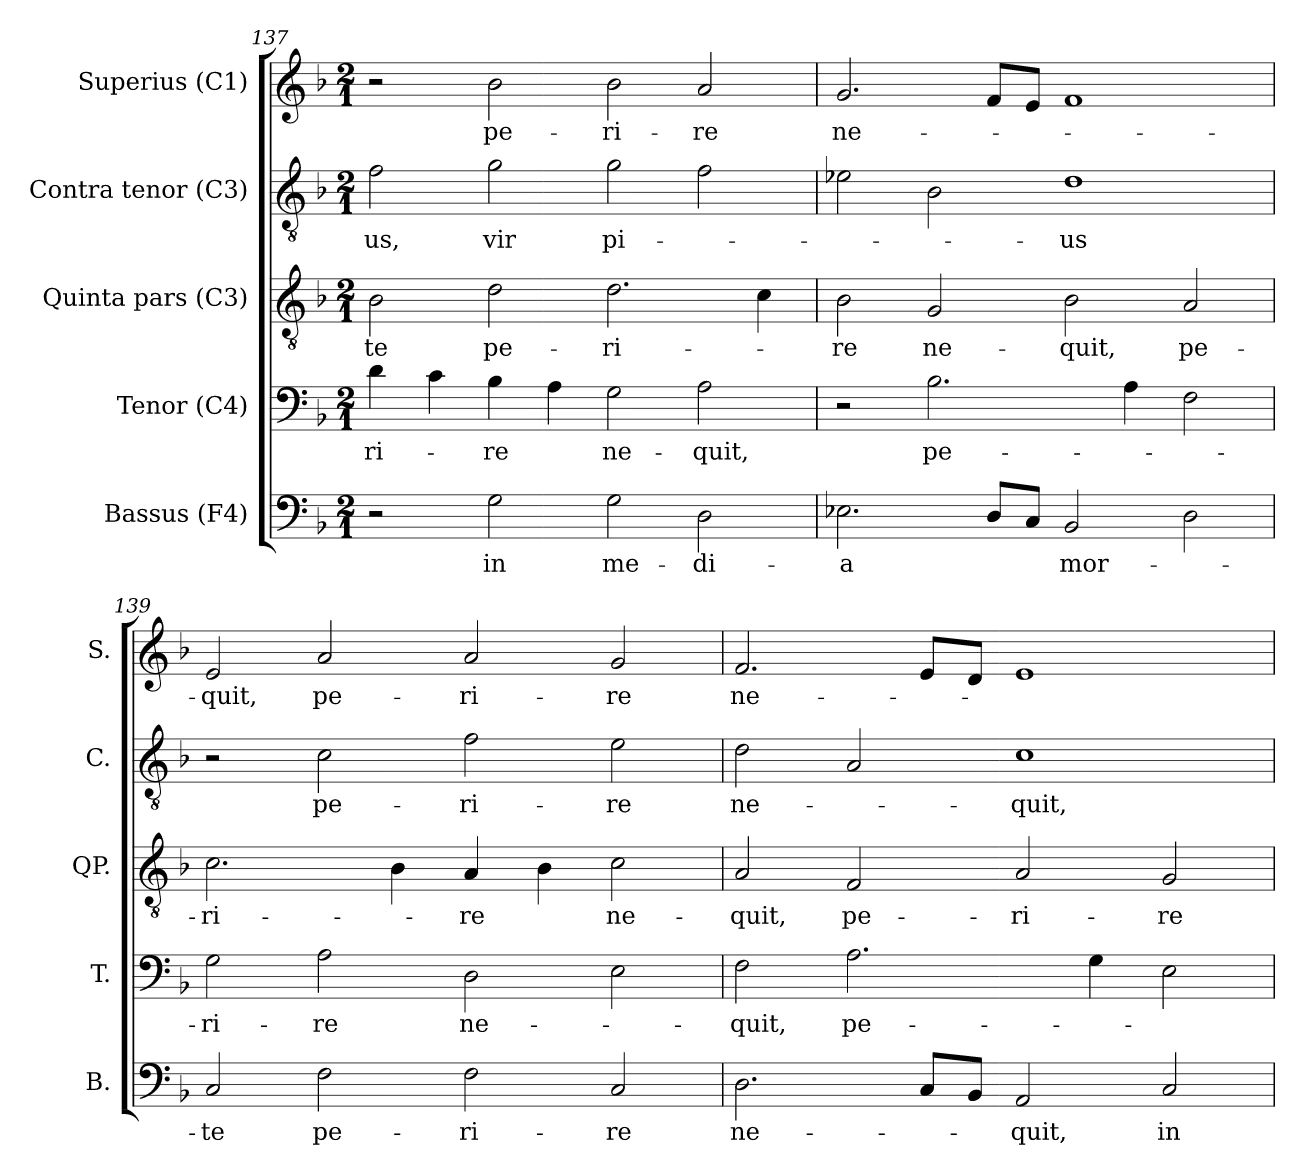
**kern	**text	**kern	**text	**kern	**text	**kern	**text	**kern	**text
*part5	*part5	*part4	*part4	*part3	*part3	*part2	*part2	*part1	*part1
*staff5	*staff5	*staff4	*staff4	*staff3	*staff3	*staff2	*staff2	*staff1	*staff1
*I"Bassus (F4)	*	*I"Tenor (C4)	*	*I"Quinta pars (C3)	*	*I"Contra tenor (C3)	*	*I"Superius (C1)	*
*I'B.	*	*I'T.	*	*I'QP.	*	*I'C.	*	*I'S.	*
*clefF4	*	*clefF4	*	*clefGv2	*	*clefGv2	*	*clefG2	*
*	*	*ITrd7c12	*	*ITrd7c12	*	*ITrd7c12	*	*	*
*k[b-]	*	*k[b-]	*	*k[b-]	*	*k[b-]	*	*k[b-]	*
*F:	*	*F:	*	*F:	*	*F:	*	*F:	*
*M2/1	*	*M2/1	*	*M2/1	*	*M2/1	*	*M2/1	*
=137	=137	=137	=137	=137	=137	=137	=137	=137	=137
!	!	!	!LO:LY:b:color=#000000	!	!	!	!	!	!
!	!	!	!	!	!LO:LY:b:color=#000000	!	!	!	!
!	!	!	!	!	!	!	!LO:LY:b:color=#000000	!	!
2r	.	4Di\	-ri-	2BB-i\	-te	2Fi\	-us,	2r	.
.	.	4Ci\	.	.	.	.	.	.	.
!	!LO:LY:b:color=#000000	!	!	!	!	!	!	!	!
!	!	!	!LO:LY:b:color=#000000	!	!	!	!	!	!
!	!	!	!	!	!LO:LY:b:color=#000000	!	!	!	!
!	!	!	!	!	!	!	!LO:LY:b:color=#000000	!	!
!	!	!	!	!	!	!	!	!	!LO:LY:b:color=#000000
2Gi\	in	4BB-i\	-re	2Di\	pe-	2Gi\	vir	2b-i\	pe-
.	.	4AAi\	.	.	.	.	.	.	.
!	!LO:LY:b:color=#000000	!	!	!	!	!	!	!	!
!	!	!	!LO:LY:b:color=#000000	!	!	!	!	!	!
!	!	!	!	!	!LO:LY:b:color=#000000	!	!	!	!
!	!	!	!	!	!	!	!LO:LY:b:color=#000000	!	!
!	!	!	!	!	!	!	!	!	!LO:LY:b:color=#000000
2Gi\	me-	2GGi\	ne-	2.Di\	-ri-	2Gi\	pi-	2b-i\	-ri-
!	!LO:LY:b:color=#000000	!	!	!	!	!	!	!	!
!	!	!	!LO:LY:b:color=#000000	!	!	!	!	!	!
!	!	!	!	!	!	!	!	!	!LO:LY:b:color=#000000
2Di\	-di-	2AAi\	-quit,	.	.	2Fi\	.	2ai/	-re
.	.	.	.	4Ci\	.	.	.	.	.
!!LO:LB:g=z
=138	=138	=138	=138	=138	=138	=138	=138	=138	=138
!	!LO:LY:b:color=#000000	!	!	!	!	!	!	!	!
!	!	!	!	!	!LO:LY:b:color=#000000	!	!	!	!
!	!	!	!	!	!	!	!	!	!LO:LY:b:color=#000000
2.E-Xi\	-a	2r	.	2BB-i\	-re	2E-Xi\	.	2.gi/	ne-
!	!	!	!LO:LY:b:color=#000000	!	!	!	!	!	!
!	!	!	!	!	!LO:LY:b:color=#000000	!	!	!	!
.	.	2.BB-i\	pe-	2GGi/	ne-	2BB-i\	.	.	.
8Di/L	.	.	.	.	.	.	.	8fi/L	.
8Ci/J	.	.	.	.	.	.	.	8ei/J	.
!	!LO:LY:b:color=#000000	!	!	!	!	!	!	!	!
!	!	!	!	!	!LO:LY:b:color=#000000	!	!	!	!
!	!	!	!	!	!	!	!LO:LY:b:color=#000000	!	!
2BB-i/	mor-	.	.	2BB-i\	-quit,	1Di	-us	1fi	.
.	.	4AAi\	.	.	.	.	.	.	.
!	!	!	!	!	!LO:LY:b:color=#000000	!	!	!	!
2Di\	.	2FFi\	.	2AAi/	pe-	.	.	.	.
=139	=139	=139	=139	=139	=139	=139	=139	=139	=139
!	!LO:LY:b:color=#000000	!	!	!	!	!	!	!	!
!	!	!	!LO:LY:b:color=#000000	!	!	!	!	!	!
!	!	!	!	!	!LO:LY:b:color=#000000	!	!	!	!
!	!	!	!	!	!	!	!	!	!LO:LY:b:color=#000000
2Ci/	-te	2GGi\	-ri-	2.Ci\	-ri-	2r	.	2ei/	-quit,
!	!LO:LY:b:color=#000000	!	!	!	!	!	!	!	!
!	!	!	!LO:LY:b:color=#000000	!	!	!	!	!	!
!	!	!	!	!	!	!	!LO:LY:b:color=#000000	!	!
!	!	!	!	!	!	!	!	!	!LO:LY:b:color=#000000
2Fi\	pe-	2AAi\	-re	.	.	2Ci\	pe-	2ai/	pe-
.	.	.	.	4BB-i\	.	.	.	.	.
!	!LO:LY:b:color=#000000	!	!	!	!	!	!	!	!
!	!	!	!LO:LY:b:color=#000000	!	!	!	!	!	!
!	!	!	!	!	!LO:LY:b:color=#000000	!	!	!	!
!	!	!	!	!	!	!	!LO:LY:b:color=#000000	!	!
!	!	!	!	!	!	!	!	!	!LO:LY:b:color=#000000
2Fi\	-ri-	2DDi\	ne-	4AAi/	-re	2Fi\	-ri-	2ai/	-ri-
.	.	.	.	4BB-i\	.	.	.	.	.
!	!LO:LY:b:color=#000000	!	!	!	!	!	!	!	!
!	!	!	!	!	!LO:LY:b:color=#000000	!	!	!	!
!	!	!	!	!	!	!	!LO:LY:b:color=#000000	!	!
!	!	!	!	!	!	!	!	!	!LO:LY:b:color=#000000
2Ci/	-re	2EEi\	.	2Ci\	ne-	2Ei\	-re	2gi/	-re
=140	=140	=140	=140	=140	=140	=140	=140	=140	=140
!	!LO:LY:b:color=#000000	!	!	!	!	!	!	!	!
!	!	!	!LO:LY:b:color=#000000	!	!	!	!	!	!
!	!	!	!	!	!LO:LY:b:color=#000000	!	!	!	!
!	!	!	!	!	!	!	!LO:LY:b:color=#000000	!	!
!	!	!	!	!	!	!	!	!	!LO:LY:b:color=#000000
2.Di\	ne-	2FFi\	-quit,	2AAi/	-quit,	2Di\	ne-	2.fi/	ne-
!	!	!	!LO:LY:b:color=#000000	!	!	!	!	!	!
!	!	!	!	!	!LO:LY:b:color=#000000	!	!	!	!
.	.	2.AAi\	pe-	2FFi/	pe-	2AAi/	.	.	.
8Ci/L	.	.	.	.	.	.	.	8ei/L	.
8BB-i/J	.	.	.	.	.	.	.	8di/J	.
!	!LO:LY:b:color=#000000	!	!	!	!	!	!	!	!
!	!	!	!	!	!LO:LY:b:color=#000000	!	!	!	!
!	!	!	!	!	!	!	!LO:LY:b:color=#000000	!	!
2AAi/	-quit,	.	.	2AAi/	-ri-	1Ci	-quit,	1ei	.
.	.	4GGi\	.	.	.	.	.	.	.
!	!LO:LY:b:color=#000000	!	!	!	!	!	!	!	!
!	!	!	!	!	!LO:LY:b:color=#000000	!	!	!	!
2Ci/	in	2EEi\	.	2GGi/	-re	.	.	.	.
=	=	=	=	=	=	=	=	=	=
*-	*-	*-	*-	*-	*-	*-	*-	*-	*-
